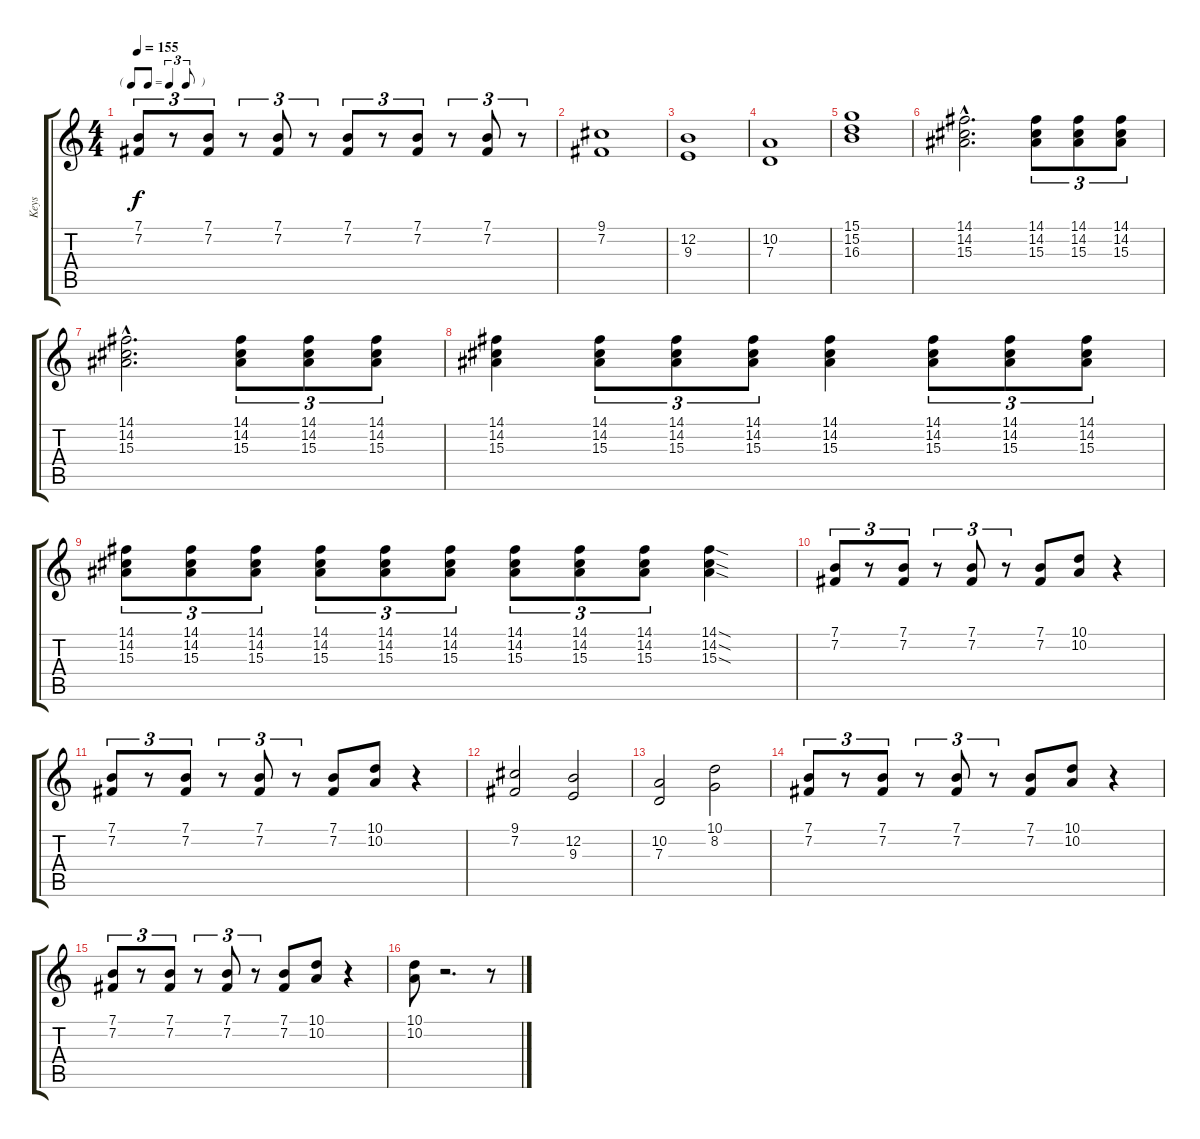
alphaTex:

\track ("Keys" "Keys") {instrument rockorgan}
\staff {score tabs}
\tuning (E4 B3 G3 D3 A2 E2) {hide}
\ts (4 4)
\tf triplet8th
\tempo 155
\clef g2
\ks c
(7.1 7.2).8{tu (3 2) dy f} r.8{tu (3 2)} (7.1 7.2).8{tu (3 2)} r.8{tu (3 2)} (7.1 7.2).8{tu (3 2)} r.8{tu (3 2)} (7.1 7.2).8{tu (3 2)} r.8{tu (3 2)} (7.1 7.2).8{tu (3 2)} r.8{tu (3 2)} (7.1 7.2).8{tu (3 2)} r.8{tu (3 2)} |
(9.1 7.2).1 |
(12.2 9.3).1 |
(10.2 7.3).1 |
(15.1 15.2 16.3).1 |
(14.1{hac} 14.2{hac} 15.3{hac}).2{d} (14.1 14.2 15.3).8{tu (3 2)} (14.1 14.2 15.3).8{tu (3 2)} (14.1 14.2 15.3).8{tu (3 2)} |
(14.1{hac} 14.2{hac} 15.3{hac}).2{d} (14.1 14.2 15.3).8{tu (3 2)} (14.1 14.2 15.3).8{tu (3 2)} (14.1 14.2 15.3).8{tu (3 2)} |
(14.1 14.2 15.3).4 (14.1 14.2 15.3).8{tu (3 2)} (14.1 14.2 15.3).8{tu (3 2)} (14.1 14.2 15.3).8{tu (3 2)} (14.1 14.2 15.3).4 (14.1 14.2 15.3).8{tu (3 2)} (14.1 14.2 15.3).8{tu (3 2)} (14.1 14.2 15.3).8{tu (3 2)} |
(14.1 14.2 15.3).8{tu (3 2)} (14.1 14.2 15.3).8{tu (3 2)} (14.1 14.2 15.3).8{tu (3 2)} (14.1 14.2 15.3).8{tu (3 2)} (14.1 14.2 15.3).8{tu (3 2)} (14.1 14.2 15.3).8{tu (3 2)} (14.1 14.2 15.3).8{tu (3 2)} (14.1 14.2 15.3).8{tu (3 2)} (14.1 14.2 15.3).8{tu (3 2)} (14.1{sod} 14.2{sod} 15.3{sod}).4 |
(7.1 7.2).8{tu (3 2) volume 11} r.8{tu (3 2)} (7.1 7.2).8{tu (3 2)} r.8{tu (3 2)} (7.1 7.2).8{tu (3 2)} r.8{tu (3 2)} (7.1 7.2).8 (10.1 10.2).8 r.4 |
(7.1 7.2).8{tu (3 2)} r.8{tu (3 2)} (7.1 7.2).8{tu (3 2)} r.8{tu (3 2)} (7.1 7.2).8{tu (3 2)} r.8{tu (3 2)} (7.1 7.2).8 (10.1 10.2).8 r.4 |
(9.1 7.2).2 (12.2 9.3).2 |
(10.2 7.3).2 (10.1 8.2).2 |
(7.1 7.2).8{tu (3 2)} r.8{tu (3 2)} (7.1 7.2).8{tu (3 2)} r.8{tu (3 2)} (7.1 7.2).8{tu (3 2)} r.8{tu (3 2)} (7.1 7.2).8 (10.1 10.2).8 r.4 |
(7.1 7.2).8{tu (3 2)} r.8{tu (3 2)} (7.1 7.2).8{tu (3 2)} r.8{tu (3 2)} (7.1 7.2).8{tu (3 2)} r.8{tu (3 2)} (7.1 7.2).8 (10.1 10.2).8 r.4 |
(10.1 10.2).8 r.2{d} r.8
